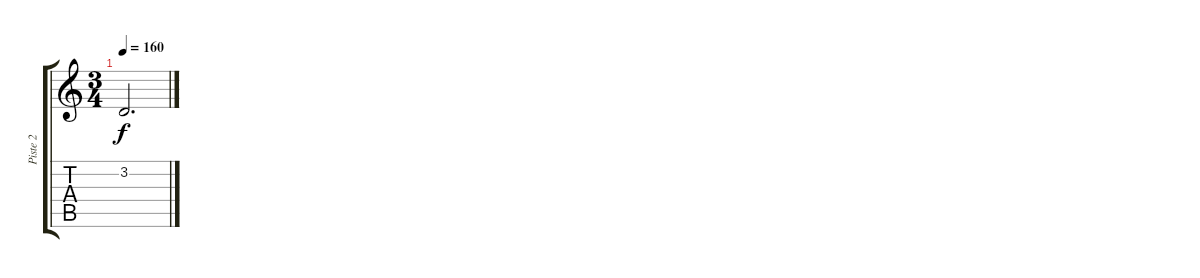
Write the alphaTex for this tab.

\track ("Piste 2" "Piste 2") {instrument stringensemble1}
\staff {score tabs}
\tuning (E4 B3 G3 D3 A2 E2) {hide}
\ts (3 4)
\tempo 160
\clef g2
\ks c
3.2{t}.2{d dy f}
